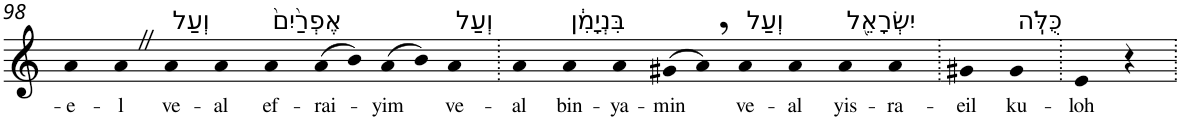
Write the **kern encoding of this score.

**kern	**text
*part1	*part1
*staff1	*staff1
*I"Piano	*
*I'Pno	*
!!LO:PB:g=z
*clefG2	*
*k[]	*
=98	=98
!	!LO:LY:b
4a	-e-
!	!LO:LY:b
4aZ	-l
!LO:TX:a:t=וְעַל	!
!	!LO:LY:b
4a	ve-
!	!LO:LY:b
4a	-al
!LO:TX:a:t=אֶפְרַ֙יִם֙	!
!	!LO:LY:b
4a	ef-
!	!LO:LY:b
(>8a	-rai-
8b)	.
!	!LO:LY:b
(>8a	-yim
8b)	.
!LO:TX:a:t=וְעַל	!
!	!LO:LY:b
4a	ve-
=99.	=99.
!	!LO:LY:b
4a	-al
!LO:TX:a:t=בִּנְיָמִ֔ן	!
!	!LO:LY:b
4a	bin-
!	!LO:LY:b
4a	-ya-
!	!LO:LY:b
(>8g#X	-min
8a,)	.
!LO:TX:a:t=וְעַל	!
!	!LO:LY:b
4a	ve-
!	!LO:LY:b
4a	-al
!LO:TX:a:t=יִשְׂרָאֵ֖ל	!
!	!LO:LY:b
4a	yis-
!	!LO:LY:b
4a	-ra-
=100.	=100.
!	!LO:LY:b
4g#X	-eil
!LO:TX:a:t=כֻּלֹּֽה	!
!	!LO:LY:b
4g#	ku-
=101.	=101.
!	!LO:LY:b
4e	-loh
4r	.
=.	=.
*-	*-
